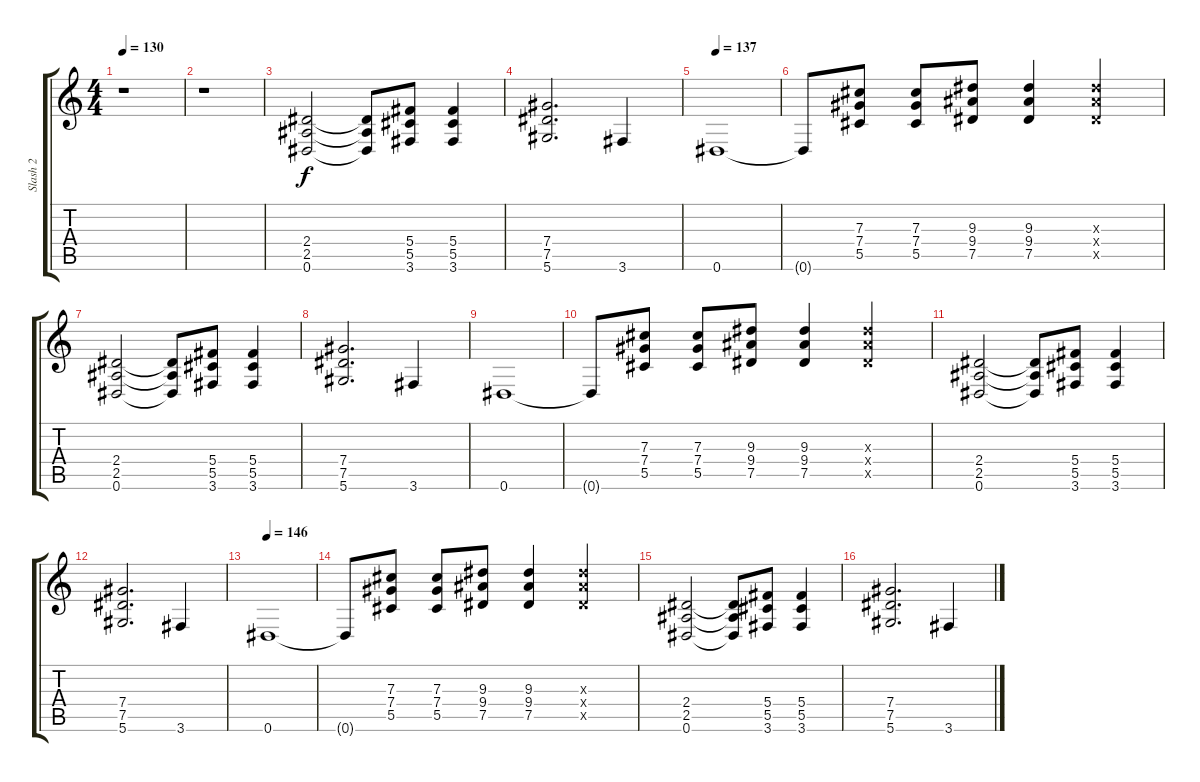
\track ("Slash 2" "Slash 2") {instrument distortionguitar}
\staff {score tabs}
\tuning (Eb4 Bb3 Gb3 Db3 Ab2 Eb2) {hide}
\ts (4 4)
\tempo 130
\clef g2
\ks c
r.1{dy f} |
r.1 |
(2.4 2.5 0.6).2 (2.4{t} 2.5{t} 0.6{t}).8 (5.4 5.5 3.6).8 (5.4 5.5 3.6).4 |
(7.4 7.5 5.6).2{d} 3.6.4 |
\tempo 137
0.6.1 |
0.6{t}.8 (7.3 7.4 5.5).8 (7.3 7.4 5.5).8 (9.3 9.4 7.5).8 (9.3 9.4 7.5).4 (9.3{x} 9.4{x} 7.5{x}).4 |
(2.4 2.5 0.6).2 (2.4{t} 2.5{t} 0.6{t}).8 (5.4 5.5 3.6).8 (5.4 5.5 3.6).4 |
(7.4 7.5 5.6).2{d} 3.6.4 |
0.6.1 |
0.6{t}.8 (7.3 7.4 5.5).8 (7.3 7.4 5.5).8 (9.3 9.4 7.5).8 (9.3 9.4 7.5).4 (9.3{x} 9.4{x} 7.5{x}).4 |
(2.4 2.5 0.6).2 (2.4{t} 2.5{t} 0.6{t}).8 (5.4 5.5 3.6).8 (5.4 5.5 3.6).4 |
(7.4 7.5 5.6).2{d} 3.6.4 |
\tempo 146
0.6.1 |
0.6{t}.8 (7.3 7.4 5.5).8 (7.3 7.4 5.5).8 (9.3 9.4 7.5).8 (9.3 9.4 7.5).4 (9.3{x} 9.4{x} 7.5{x}).4 |
(2.4 2.5 0.6).2 (2.4{t} 2.5{t} 0.6{t}).8 (5.4 5.5 3.6).8 (5.4 5.5 3.6).4 |
(7.4 7.5 5.6).2{d} 3.6.4
